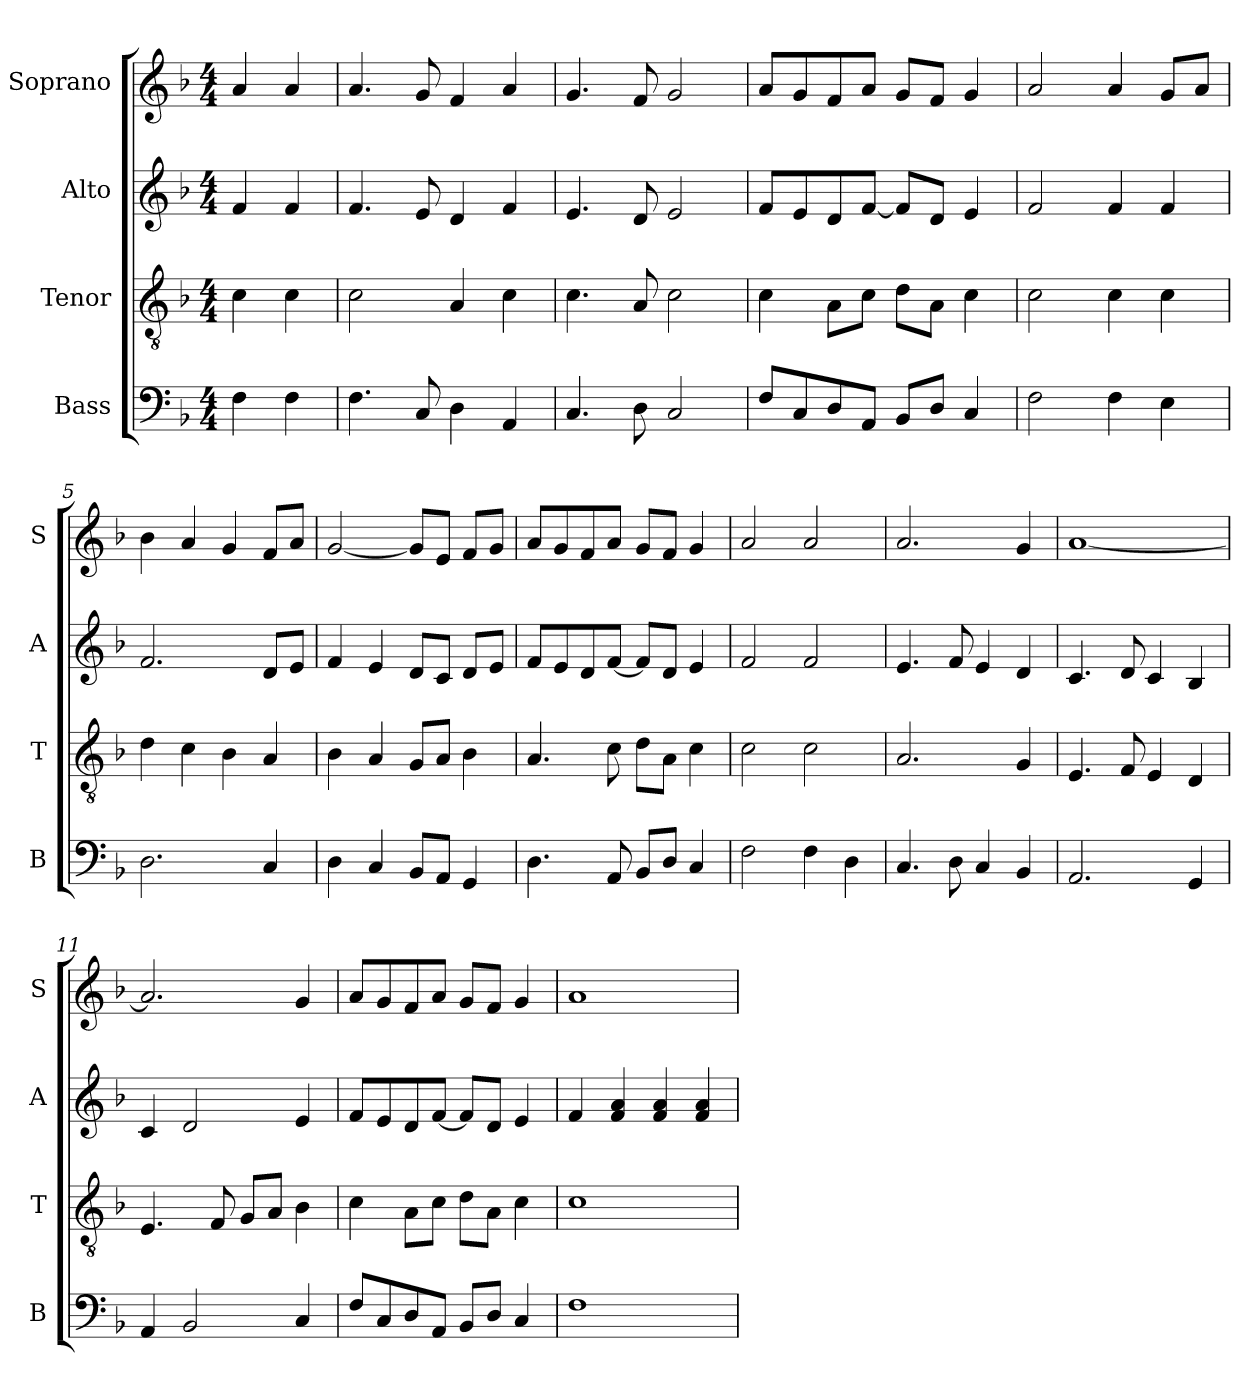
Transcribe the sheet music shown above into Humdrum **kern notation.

**kern	**kern	**kern	**kern
*part4	*part3	*part2	*part1
*staff4	*staff3	*staff2	*staff1
*I"Bass	*I"Tenor	*I"Alto	*I"Soprano
*I'B	*I'T	*I'A	*I'S
*clefF4	*clefGv2	*clefG2	*clefG2
*k[b-]	*k[b-]	*k[b-]	*k[b-]
*F:	*F:	*F:	*F:
*M4/4	*M4/4	*M4/4	*M4/4
=	=	=	=
4F	4c	4f	4a
4F	4c	4f	4a
=1	=1	=1	=1
4.F	2c	4.f	4.a
8C	.	8e	8g
4D	4A	4d	4f
4AA	4c	4f	4a
=2	=2	=2	=2
4.C	4.c	4.e	4.g
8D	8A	8d	8f
2C	2c	2e	2g
=3	=3	=3	=3
8FL	4c	8fL	8aL
8C	.	8e	8g
8D	8AL	8d	8f
8AAJ	8cJ	[8fJ	8aJ
8BB-L	8dL	8fL]	8gL
8DJ	8AJ	8dJ	8fJ
4C	4c	4e	4g
=4	=4	=4	=4
2F	2c	2f	2a
4F	4c	4f	4a
4E	4c	4f	8gL
.	.	.	8aJ
=5	=5	=5	=5
2.D	4d	2.f	4b-
.	4c	.	4a
.	4B-	.	4g
4C	4A	8dL	8fL
.	.	8eJ	8aJ
=6	=6	=6	=6
4D	4B-	4f	[2g
4C	4A	4e	.
8BB-L	8GL	8dL	8gL]
8AAJ	8AJ	8cJ	8eJ
4GG	4B-	8dL	8fL
.	.	8eJ	8gJ
=7	=7	=7	=7
4.D	4.A	8fL	8aL
.	.	8e	8g
.	.	8d	8f
8AA	8c	[8fJ	8aJ
8BB-L	8dL	8fL]	8gL
8DJ	8AJ	8dJ	8fJ
4C	4c	4e	4g
=8	=8	=8	=8
2F	2c	2f	2a
4F	2c	2f	2a
4D	.	.	.
=9	=9	=9	=9
4.C	2.A	4.e	2.a
8D	.	8f	.
4C	.	4e	.
4BB-	4G	4d	4g
=10	=10	=10	=10
2.AA	4.E	4.c	[1a
.	8F	8d	.
.	4E	4c	.
4GG	4D	4B-	.
=11	=11	=11	=11
4AA	4.E	4c	2.a]
2BB-	.	2d	.
.	8F	.	.
.	8GL	.	.
.	8AJ	.	.
4C	4B-	4e	4g
=12	=12	=12	=12
8FL	4c	8fL	8aL
8C	.	8e	8g
8D	8AL	8d	8f
8AAJ	8cJ	[8fJ	8aJ
8BB-L	8dL	8fL]	8gL
8DJ	8AJ	8dJ	8fJ
4C	4c	4e	4g
=13	=13	=13	=13
1F	1c	4f	1a
.	.	4f 4a	.
.	.	4f 4a	.
.	.	4f 4a	.
=	=	=	=
*-	*-	*-	*-
